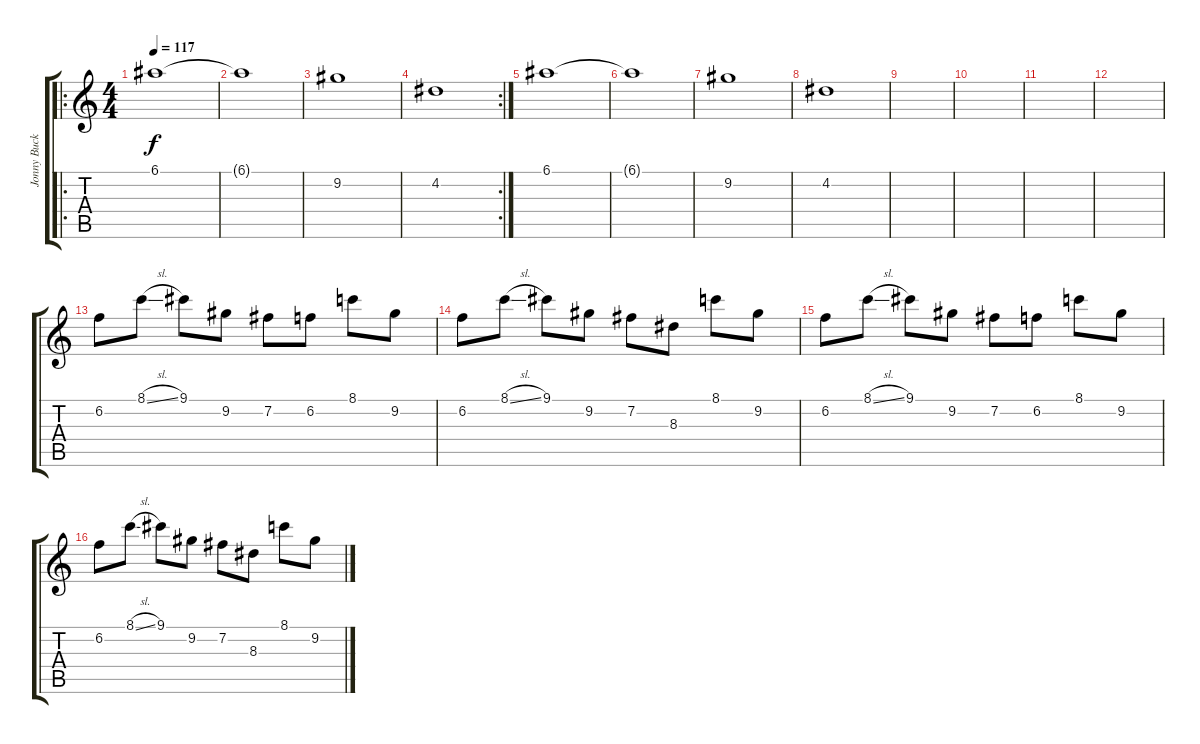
\track ("Jonny Buckland - Guitar" "Jonny Buck") {instrument overdrivenguitar}
\staff {score tabs}
\tuning (E4 B3 G3 D3 A2 E2) {hide}
\ro
\ts (4 4)
\tempo 117
\clef g2
\ks c
6.1.1{dy f} |
6.1{t}.1 |
9.2.1 |
\rc 2
4.2.1 |
6.1.1 |
6.1{t}.1 |
9.2.1 |
4.2.1 |
|
|
|
|
6.2.8 8.1{sl}.8 9.1.8 9.2.8 7.2.8 6.2.8 8.1.8 9.2.8 |
6.2.8 8.1{sl}.8 9.1.8 9.2.8 7.2.8 8.3.8 8.1.8 9.2.8 |
6.2.8 8.1{sl}.8 9.1.8 9.2.8 7.2.8 6.2.8 8.1.8 9.2.8 |
6.2.8 8.1{sl}.8 9.1.8 9.2.8 7.2.8 8.3.8 8.1.8 9.2.8
